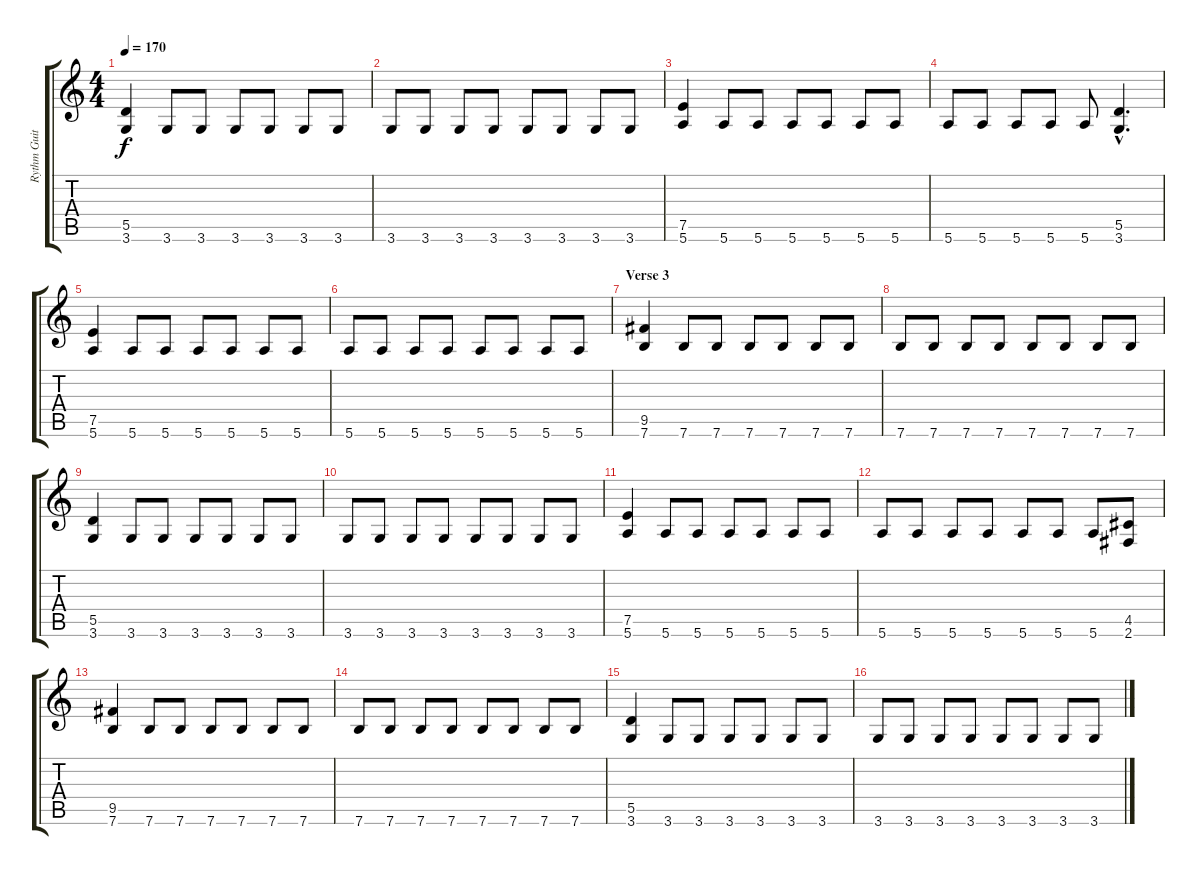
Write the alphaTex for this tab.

\track ("Rythm Guitar" "Rythm Guit") {instrument overdrivenguitar}
\staff {score tabs}
\tuning (E4 B3 G3 D3 A2 E2) {hide}
\ts (4 4)
\tempo 170
\clef g2
\ks c
(5.5 3.6).4{dy f} 3.6.8 3.6.8 3.6.8 3.6.8 3.6.8 3.6.8 |
3.6.8 3.6.8 3.6.8 3.6.8 3.6.8 3.6.8 3.6.8 3.6.8 |
(7.5 5.6).4 5.6.8 5.6.8 5.6.8 5.6.8 5.6.8 5.6.8 |
5.6.8 5.6.8 5.6.8 5.6.8 5.6.8 (5.5{hac} 3.6{hac}).4{d} |
(7.5 5.6).4 5.6.8 5.6.8 5.6.8 5.6.8 5.6.8 5.6.8 |
5.6.8 5.6.8 5.6.8 5.6.8 5.6.8 5.6.8 5.6.8 5.6.8 |
\section ("" "Verse 3")
(9.5 7.6).4 7.6.8 7.6.8 7.6.8 7.6.8 7.6.8 7.6.8 |
7.6.8 7.6.8 7.6.8 7.6.8 7.6.8 7.6.8 7.6.8 7.6.8 |
(5.5 3.6).4 3.6.8 3.6.8 3.6.8 3.6.8 3.6.8 3.6.8 |
3.6.8 3.6.8 3.6.8 3.6.8 3.6.8 3.6.8 3.6.8 3.6.8 |
(7.5 5.6).4 5.6.8 5.6.8 5.6.8 5.6.8 5.6.8 5.6.8 |
5.6.8 5.6.8 5.6.8 5.6.8 5.6.8 5.6.8 5.6.8 (4.5 2.6).8 |
(9.5 7.6).4 7.6.8 7.6.8 7.6.8 7.6.8 7.6.8 7.6.8 |
7.6.8 7.6.8 7.6.8 7.6.8 7.6.8 7.6.8 7.6.8 7.6.8 |
(5.5 3.6).4 3.6.8 3.6.8 3.6.8 3.6.8 3.6.8 3.6.8 |
3.6.8 3.6.8 3.6.8 3.6.8 3.6.8 3.6.8 3.6.8 3.6.8
